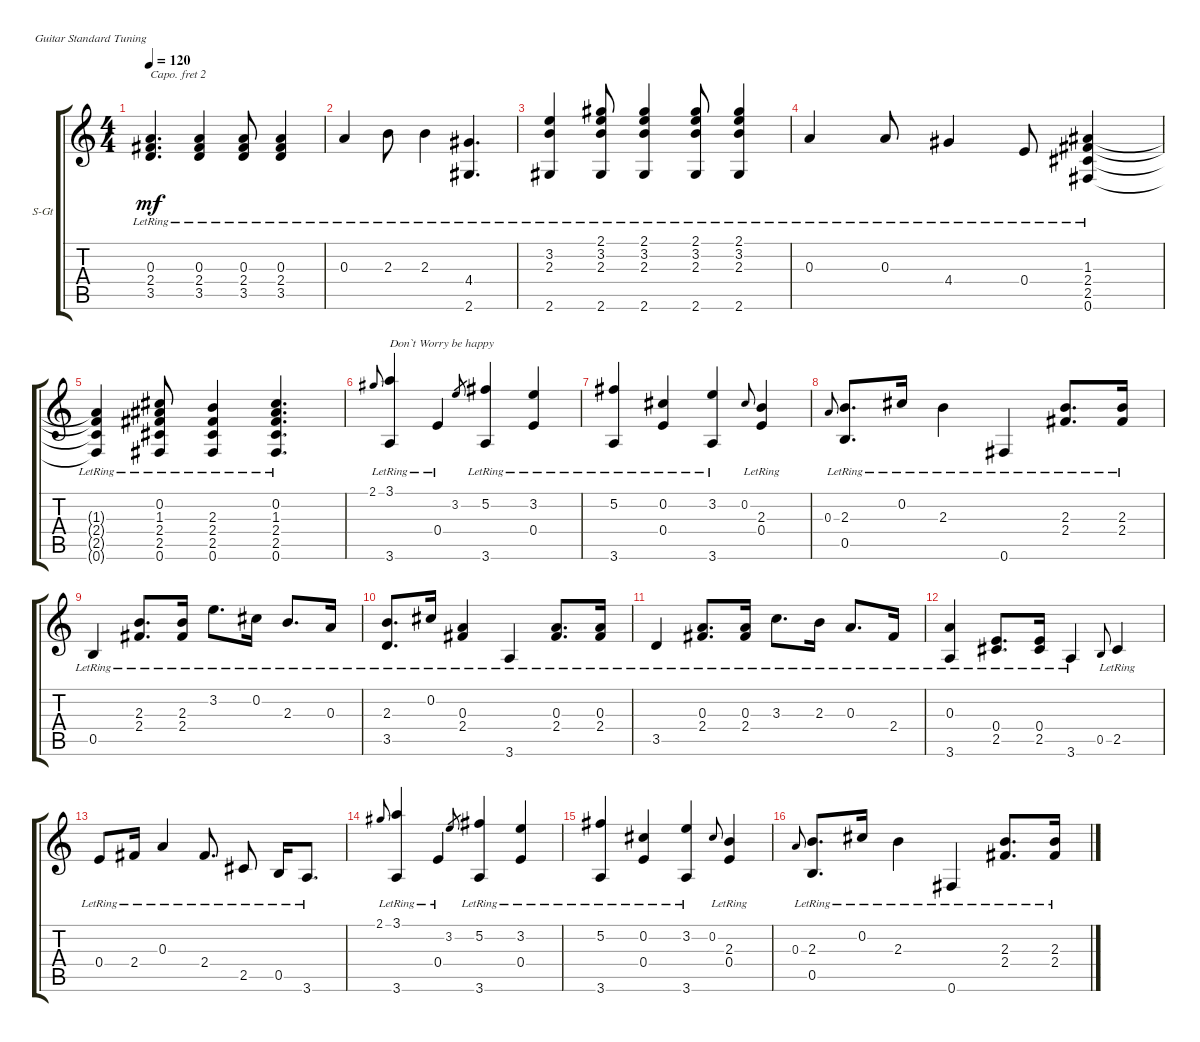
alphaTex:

\defaultSystemsLayout 4
\bracketExtendMode groupsimilarinstruments
\firstSystemTrackNameOrientation horizontal
\otherSystemsTrackNameOrientation horizontal
\track ("Steel Guitar" "S-Gt") {instrument acousticguitarsteel}
\staff {score tabs}
\capo 2
\tuning (E4 B3 G3 D3 A2 E2)
\ts (4 4)
\tempo 120
\clef g2
\ks c
(3.5{lr} 2.4{lr} 0.3{lr}).4{d dy mf} (3.5{lr} 2.4{lr} 0.3{lr}).4 (3.5{lr} 2.4{lr} 0.3{lr}).8 (3.5{lr} 2.4{lr} 0.3{lr}).4 |
0.3{lr}.4 2.3{lr}.8 2.3{lr}.4 (4.4{lr} 2.6).4{d} |
(3.2{lr} 2.6{lr} 2.3{lr}).4 (3.2{lr} 2.6{lr} 2.3{lr} 2.1{lr}).8 (3.2{lr} 2.6{lr} 2.3{lr} 2.1{lr}).4 (3.2{lr} 2.6{lr} 2.3{lr} 2.1{lr}).8 (3.2{lr} 2.6{lr} 2.3{lr} 2.1{lr}).4 |
0.3{lr}.4 0.3{lr}.8 4.4{lr}.4 0.4{lr}.8 (2.4{lr} 2.5 1.3 0.6).4 |
(2.4{lr t} 2.5{t} 1.3{t} 0.6{t}).4 (2.5{lr} 0.6{lr} 2.4{lr} 1.3{lr} 0.2{lr}).8 (2.5{lr} 0.6{lr} 2.4{lr} 2.3{lr}).4 (2.5{lr} 0.6{lr} 2.4{lr} 1.3{lr} 0.2{lr}).4{d} |
2.1.8{gr onbeat} (3.1{lr} 3.6{lr}).4{txt "Don`t Worry be happy"} 0.4{lr}.4 3.2.8{gr} (3.6{lr} 5.2).4 (3.2 0.4{lr}).4 |
(3.6{lr} 5.2{lr}).4 (0.2{lr} 0.4{lr}).4 (3.6{lr} 3.2{lr}).4 0.2.8{gr onbeat} (2.3{lr} 0.4).4 |
0.3.8{gr onbeat} (0.5{lr} 2.3{lr}).8{d} 0.2{lr}.16 2.3{lr}.4 0.6{lr}.4 (2.4{lr} 2.3{lr}).8{d} (2.4{lr} 2.3{lr}).16 |
0.5{lr}.4 (2.4{lr} 2.3{lr}).8{d} (2.4{lr} 2.3{lr}).16 3.2{lr}.8{d} 0.2{lr}.16 2.3{lr}.8{d} 0.3{lr}.16 |
(2.3{lr} 3.5{lr}).8{d} 0.2{lr}.16 (0.3{lr} 2.4{lr}).4 3.6{lr}.4 (2.4{lr} 0.3{lr}).8{d} (2.4{lr} 0.3{lr}).16 |
3.5{lr}.4 (2.4{lr} 0.3{lr}).8{d} (2.4{lr} 0.3{lr}).16 3.3{lr}.8{d} 2.3{lr}.16 0.3{lr}.8{d} 2.4{lr}.16 |
(3.6{lr} 0.3).4 (0.4{lr} 2.5).8{d} (0.4{lr} 2.5).16 3.6{lr}.4 0.5.8{gr onbeat} 2.5{lr}.4 |
0.4{lr}.8 2.4{lr}.16 0.3{lr}.4 2.4{lr}.8{d} 2.5{lr}.8 0.5{lr}.16 3.6{lr}.8{d} |
2.1.8{gr onbeat} (3.1{lr} 3.6{lr}).4 0.4{lr}.4 3.2.8{gr} (3.6{lr} 5.2).4 (3.2 0.4{lr}).4 |
(3.6{lr} 5.2{lr}).4 (0.2{lr} 0.4{lr}).4 (3.6{lr} 3.2{lr}).4 0.2.8{gr onbeat} (2.3{lr} 0.4).4 |
0.3.8{gr onbeat} (0.5{lr} 2.3{lr}).8{d} 0.2{lr}.16 2.3{lr}.4 0.6{lr}.4 (2.4{lr} 2.3{lr}).8{d} (2.4{lr} 2.3{lr}).16
